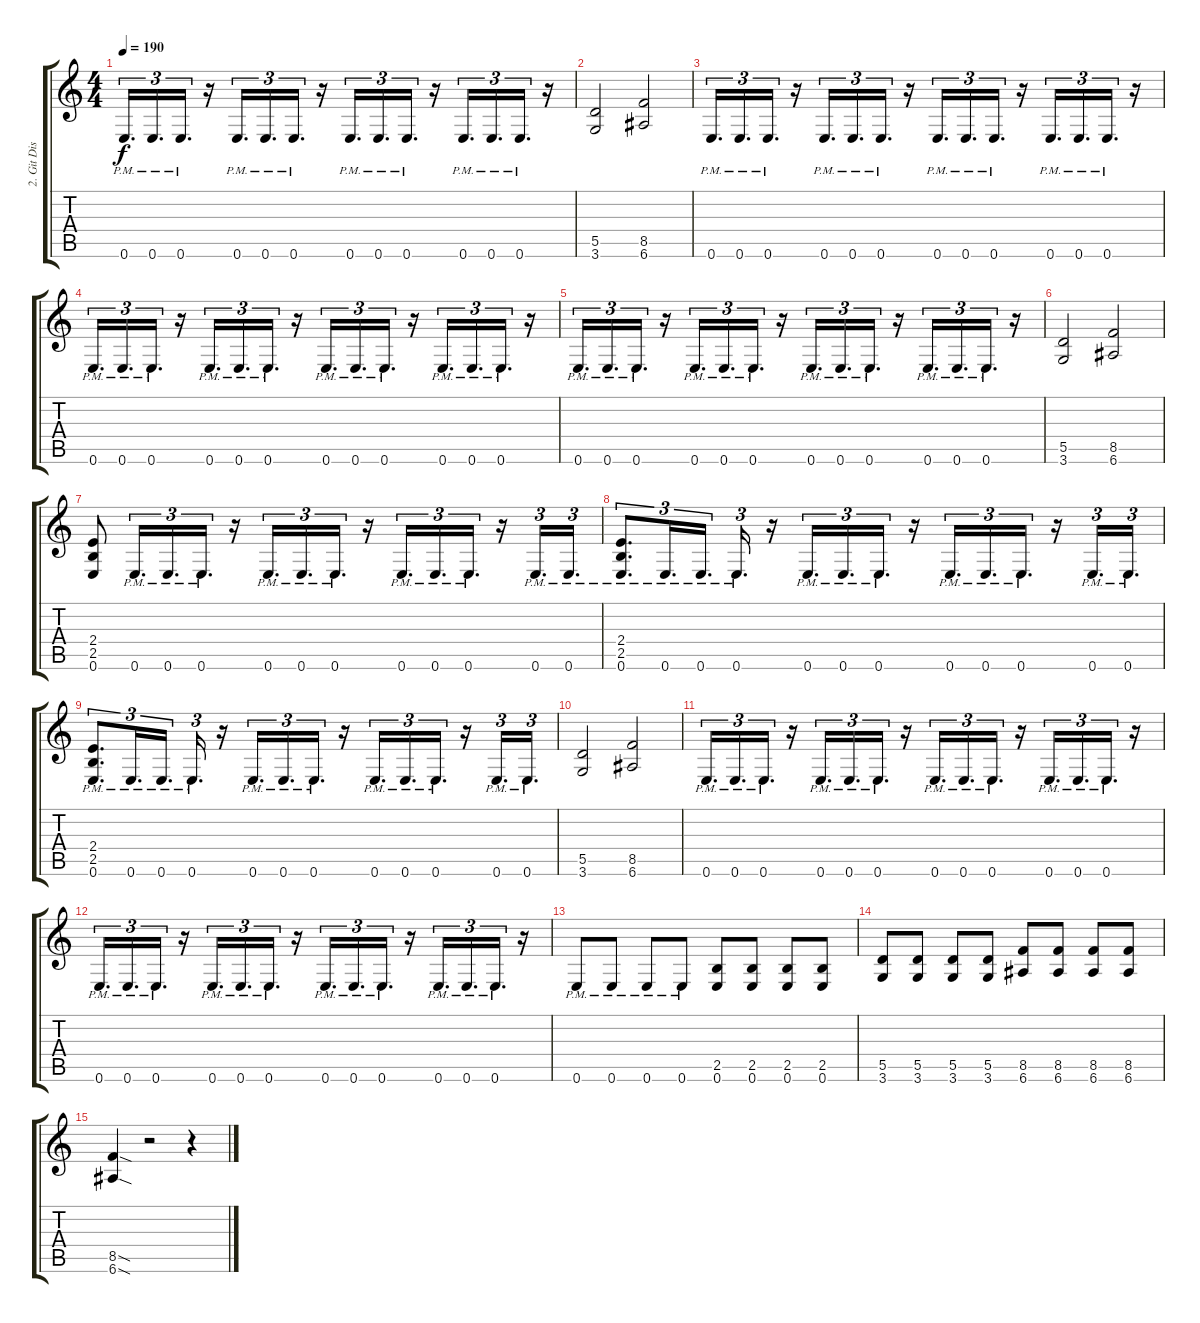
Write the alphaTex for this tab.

\track ("2. Git Dist" "2. Git Dis") {instrument distortionguitar}
\staff {score tabs}
\tuning (E4 B3 G3 D3 A2 E2) {hide}
\ts (4 4)
\tempo 190
\clef g2
\ks c
0.6{pm}.16{d tu (3 2) dy f} 0.6{pm}.16{d tu (3 2)} 0.6{pm}.16{d tu (3 2)} r.16 0.6{pm}.16{d tu (3 2)} 0.6{pm}.16{d tu (3 2)} 0.6{pm}.16{d tu (3 2)} r.16 0.6{pm}.16{d tu (3 2)} 0.6{pm}.16{d tu (3 2)} 0.6{pm}.16{d tu (3 2)} r.16 0.6{pm}.16{d tu (3 2)} 0.6{pm}.16{d tu (3 2)} 0.6{pm}.16{d tu (3 2)} r.16 |
(5.5 3.6).2 (8.5 6.6).2 |
0.6{pm}.16{d tu (3 2)} 0.6{pm}.16{d tu (3 2)} 0.6{pm}.16{d tu (3 2)} r.16 0.6{pm}.16{d tu (3 2)} 0.6{pm}.16{d tu (3 2)} 0.6{pm}.16{d tu (3 2)} r.16 0.6{pm}.16{d tu (3 2)} 0.6{pm}.16{d tu (3 2)} 0.6{pm}.16{d tu (3 2)} r.16 0.6{pm}.16{d tu (3 2)} 0.6{pm}.16{d tu (3 2)} 0.6{pm}.16{d tu (3 2)} r.16 |
0.6{pm}.16{d tu (3 2)} 0.6{pm}.16{d tu (3 2)} 0.6{pm}.16{d tu (3 2)} r.16 0.6{pm}.16{d tu (3 2)} 0.6{pm}.16{d tu (3 2)} 0.6{pm}.16{d tu (3 2)} r.16 0.6{pm}.16{d tu (3 2)} 0.6{pm}.16{d tu (3 2)} 0.6{pm}.16{d tu (3 2)} r.16 0.6{pm}.16{d tu (3 2)} 0.6{pm}.16{d tu (3 2)} 0.6{pm}.16{d tu (3 2)} r.16 |
0.6{pm}.16{d tu (3 2)} 0.6{pm}.16{d tu (3 2)} 0.6{pm}.16{d tu (3 2)} r.16 0.6{pm}.16{d tu (3 2)} 0.6{pm}.16{d tu (3 2)} 0.6{pm}.16{d tu (3 2)} r.16 0.6{pm}.16{d tu (3 2)} 0.6{pm}.16{d tu (3 2)} 0.6{pm}.16{d tu (3 2)} r.16 0.6{pm}.16{d tu (3 2)} 0.6{pm}.16{d tu (3 2)} 0.6{pm}.16{d tu (3 2)} r.16 |
(5.5 3.6).2 (8.5 6.6).2 |
(2.4 2.5 0.6).8 0.6{pm}.16{d tu (3 2)} 0.6{pm}.16{d tu (3 2)} 0.6{pm}.16{d tu (3 2)} r.16 0.6{pm}.16{d tu (3 2)} 0.6{pm}.16{d tu (3 2)} 0.6{pm}.16{d tu (3 2)} r.16 0.6{pm}.16{d tu (3 2)} 0.6{pm}.16{d tu (3 2)} 0.6{pm}.16{d tu (3 2)} r.16 0.6{pm}.16{d tu (3 2)} 0.6{pm}.16{d tu (3 2)} |
(2.4{pm} 2.5{pm} 0.6{pm}).8{d tu (3 2)} 0.6{pm}.16{d tu (3 2)} 0.6{pm}.16{d tu (3 2)} 0.6{pm}.16{d tu (3 2)} r.16 0.6{pm}.16{d tu (3 2)} 0.6{pm}.16{d tu (3 2)} 0.6{pm}.16{d tu (3 2)} r.16 0.6{pm}.16{d tu (3 2)} 0.6{pm}.16{d tu (3 2)} 0.6{pm}.16{d tu (3 2)} r.16 0.6{pm}.16{d tu (3 2)} 0.6{pm}.16{d tu (3 2)} |
(2.4{pm} 2.5{pm} 0.6{pm}).8{d tu (3 2)} 0.6{pm}.16{d tu (3 2)} 0.6{pm}.16{d tu (3 2)} 0.6{pm}.16{d tu (3 2)} r.16 0.6{pm}.16{d tu (3 2)} 0.6{pm}.16{d tu (3 2)} 0.6{pm}.16{d tu (3 2)} r.16 0.6{pm}.16{d tu (3 2)} 0.6{pm}.16{d tu (3 2)} 0.6{pm}.16{d tu (3 2)} r.16 0.6{pm}.16{d tu (3 2)} 0.6{pm}.16{d tu (3 2)} |
(5.5 3.6).2 (8.5 6.6).2 |
0.6{pm}.16{d tu (3 2)} 0.6{pm}.16{d tu (3 2)} 0.6{pm}.16{d tu (3 2)} r.16 0.6{pm}.16{d tu (3 2)} 0.6{pm}.16{d tu (3 2)} 0.6{pm}.16{d tu (3 2)} r.16 0.6{pm}.16{d tu (3 2)} 0.6{pm}.16{d tu (3 2)} 0.6{pm}.16{d tu (3 2)} r.16 0.6{pm}.16{d tu (3 2)} 0.6{pm}.16{d tu (3 2)} 0.6{pm}.16{d tu (3 2)} r.16 |
0.6{pm}.16{d tu (3 2)} 0.6{pm}.16{d tu (3 2)} 0.6{pm}.16{d tu (3 2)} r.16 0.6{pm}.16{d tu (3 2)} 0.6{pm}.16{d tu (3 2)} 0.6{pm}.16{d tu (3 2)} r.16 0.6{pm}.16{d tu (3 2)} 0.6{pm}.16{d tu (3 2)} 0.6{pm}.16{d tu (3 2)} r.16 0.6{pm}.16{d tu (3 2)} 0.6{pm}.16{d tu (3 2)} 0.6{pm}.16{d tu (3 2)} r.16 |
0.6{pm}.8 0.6{pm}.8 0.6{pm}.8 0.6{pm}.8 (2.5 0.6).8 (2.5 0.6).8 (2.5 0.6).8 (2.5 0.6).8 |
(5.5 3.6).8 (5.5 3.6).8 (5.5 3.6).8 (5.5 3.6).8 (8.5 6.6).8 (8.5 6.6).8 (8.5 6.6).8 (8.5 6.6).8 |
(8.5{sod} 6.6{sod}).4 r.2 r.4
